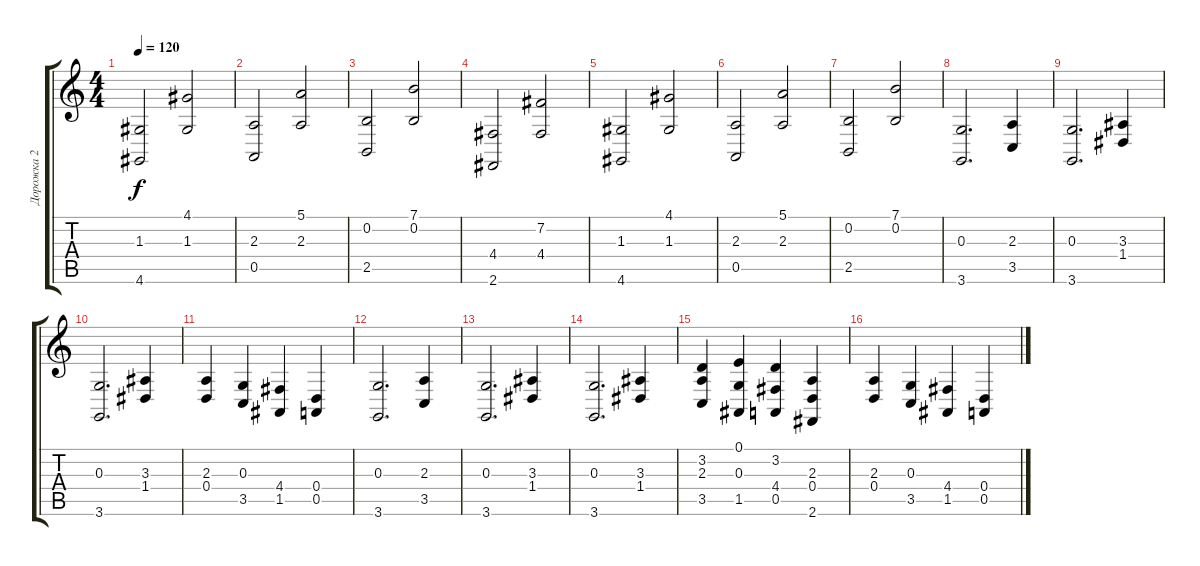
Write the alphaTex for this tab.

\track ("Дорожка 2" "Дорожка 2") {instrument viola}
\staff {score tabs}
\tuning (E4 B3 G3 D3 A2 E2) {hide}
\ts (4 4)
\tempo 120
\clef g2
\ks c
(1.3 4.6).2{dy f} (4.1 1.3).2 |
(2.3 0.5).2 (5.1 2.3).2 |
(0.2 2.5).2 (7.1 0.2).2 |
(4.4 2.6).2 (7.2 4.4).2 |
(1.3 4.6).2 (4.1 1.3).2 |
(2.3 0.5).2 (5.1 2.3).2 |
(0.2 2.5).2 (7.1 0.2).2 |
(0.3 3.6).2{d} (2.3 3.5).4 |
(0.3 3.6).2{d} (3.3 1.4).4 |
(0.3 3.6).2{d} (3.3 1.4).4 |
(2.3 0.4).4 (0.3 3.5).4 (4.4 1.5).4 (0.4 0.5).4 |
(0.3 3.6).2{d} (2.3 3.5).4 |
(0.3 3.6).2{d} (3.3 1.4).4 |
(0.3 3.6).2{d} (3.3 1.4).4 |
(3.2 2.3 3.5).4 (0.1 0.3 1.5).4 (3.2 4.4 0.5).4 (2.3 0.4 2.6).4 |
(2.3 0.4).4 (0.3 3.5).4 (4.4 1.5).4 (0.4 0.5).4
